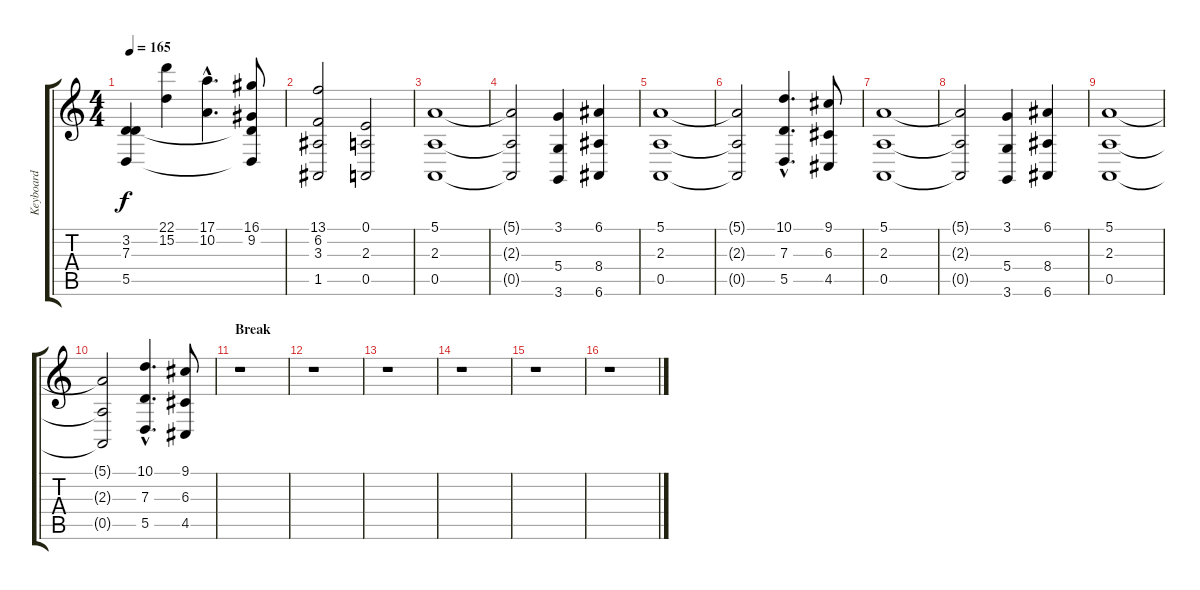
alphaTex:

\track ("Keyboard" "Keyboard") {instrument choiraahs}
\staff {score tabs}
\tuning (E4 B3 G3 D3 A2 E2) {hide}
\ts (4 4)
\tempo 165
\clef g2
\ks c
(3.2 7.3 5.5).4{dy f} (22.1 15.2).4 (17.1{hac} 10.2{hac}).4{d} (16.1 9.2 7.3{t} 5.5{t}).8 |
(13.1 6.2 3.3 1.5).2 (0.1 2.3 0.5).2 |
(5.1 2.3 0.5).1 |
(5.1{t} 2.3{t} 0.5{t}).2 (3.1 5.4 3.6).4 (6.1 8.4 6.6).4 |
(5.1 2.3 0.5).1 |
(5.1{t} 2.3{t} 0.5{t}).2 (10.1{hac} 7.3{hac} 5.5{hac}).4{d} (9.1 6.3 4.5).8 |
(5.1 2.3 0.5).1 |
(5.1{t} 2.3{t} 0.5{t}).2 (3.1 5.4 3.6).4 (6.1 8.4 6.6).4 |
(5.1 2.3 0.5).1 |
(5.1{t} 2.3{t} 0.5{t}).2 (10.1{hac} 7.3{hac} 5.5{hac}).4{d} (9.1 6.3 4.5).8 |
\section ("" "Break")
r.1 |
r.1 |
r.1 |
r.1 |
r.1 |
r.1
